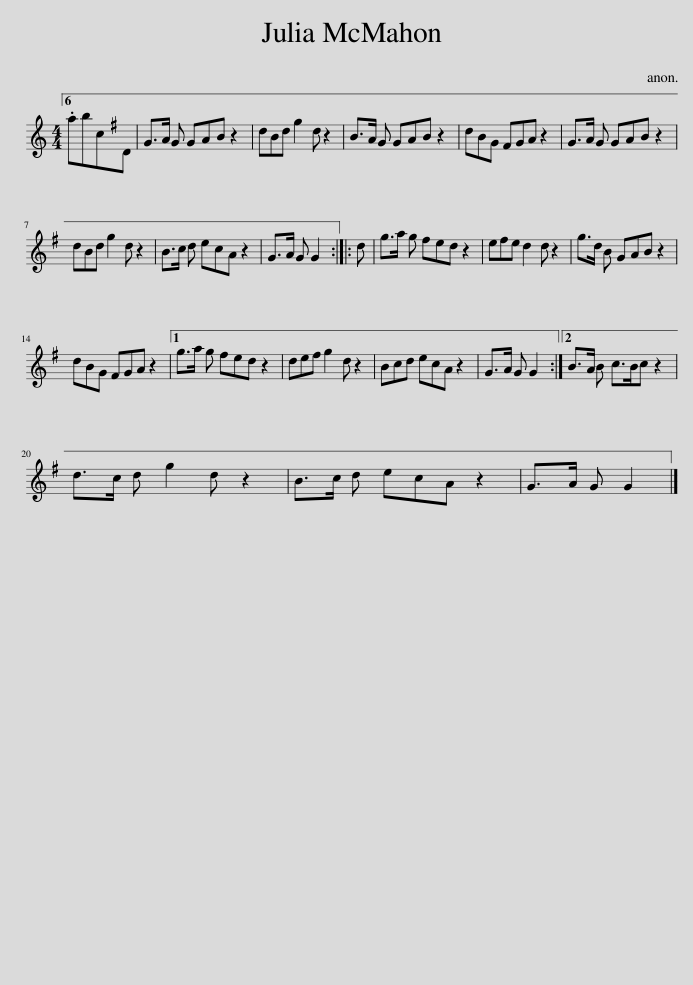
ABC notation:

X:1
L:1/8
M:4/4
I:linebreak $
K:C
V:1 treble
V:1
 .abcD | G>A G GAB z2 | dBd g2 d z2 | B>A G GAB z2 | dBG ^FGA z2 | %5
 G>A G GAB z2 |$ dBd g2 d z2 | B>c d ecA z2 | G>A G G2 :: d | %10
 g>a g ^fed z2 | e^fe d2 d z2 | g>d B GAB z2 |$ dBG ^FGA z2 |1 g>a g ^fed z2 | %15
 de^f g2 d z2 | Bcd ecA z2 | G>A G G2 :|2 B>A B c>Bc z2 |$ d>c d g2 d z2 | %20
 B>c d ecA z2 | G>A G G2 |] %22
